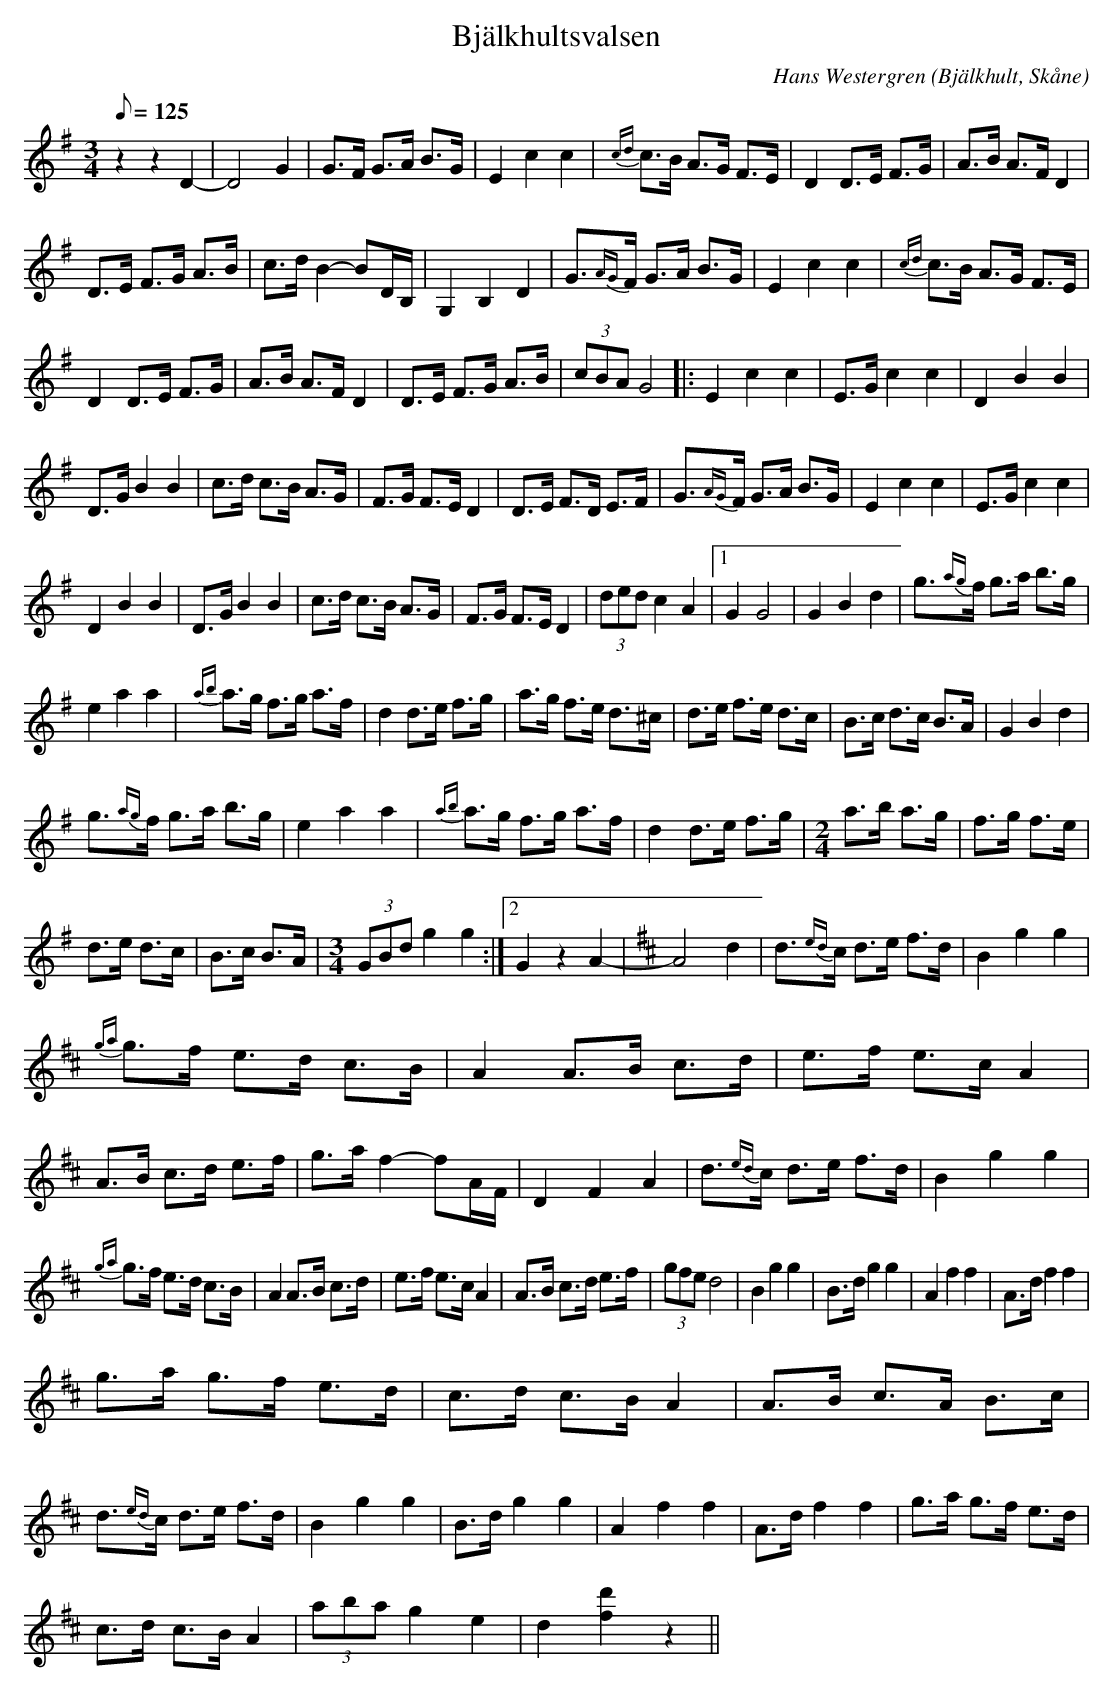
X:1
T:Bjälkhultsvalsen
O:Bjälkhult, Skåne
C: Hans Westergren
M:3/4
L:1/8
Q: 125
K:G
z2z2D2-|D4 G2|G>F G>A B>G|E2c2c2|{cd}c>B A>G F>E|D2 D>E F>G|A>B A>F D2|
D>E F>G A>B|c>d B2-BD/2B,/2|G,2 B,2 D2|G>{AG}F G>A B>G|E2c2c2|{cd}c>B A>G F>E|
D2 D>E F>G|A>B A>F D2|D>E F>G A>B|(3cBA G4|:E2c2c2|E>G c2c2|D2B2B2|
D>G B2B2|c>d c>B A>G|F>G F>E D2|D>E F>D E>F|G>{AG}F G>A B>G|E2c2c2|E>G c2c2|
D2B2B2|D>G B2B2|c>d c>B A>G|F>G F>E D2|(3ded c2A2|1 G2G4| G2 B2 d2|g>{ag}f g>a b>g|
e2a2a2|{ab}a>g f>g a>f|d2 d>e f>g|a>g f>e d>^c|d>e f>e d>c|B>c d>c B>A| G2 B2 d2|
g>{ag}f g>a b>g|e2a2a2|{ab}a>g f>g a>f|d2 d>e f>g|[M:2/4]a>b a>g|f>g f>e|
d>e d>c|B>c B>A|[M:3/4] (3GBd g2g2 :|2 G2 z2 A2-|[K: D]A4 d2|d>{ed}c d>e f>d|B2g2g2|
{ga}g>f e>d c>B|A2 A>B c>d|e>f e>c A2|A>B c>d e>f|g>a f2-fA/2F/2|D2 F2 A2|d>{ed}c d>e f>d|B2 g2g2|
{ga}g>f e>d c>B|A2 A>B c>d|e>f e>c A2|A>B c>d e>f |(3gfe d4|B2 g2g2|B>d g2g2|A2f2f2|A>d f2f2|
g>a g>f e>d|c>d c>B A2|A>B c>A B>c|d>{ed}c d>e f>d|B2g2g2|B>d g2g2|A2f2f2|A>d f2f2|g>a g>f e>d|
c>d c>B A2|(3aba g2 e2 |d2 [d'2f2]z2||
